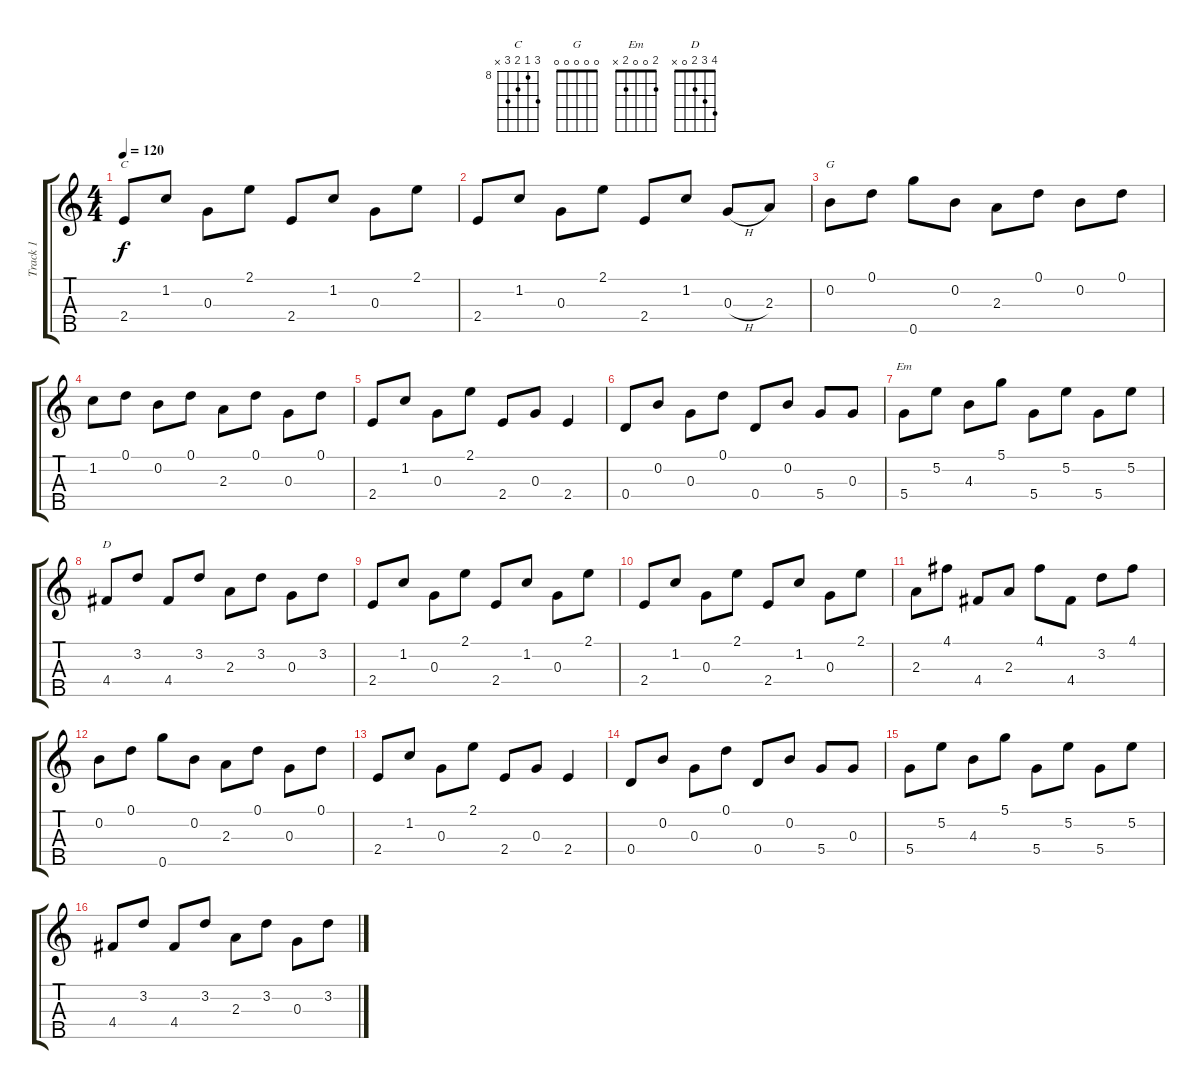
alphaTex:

\track ("Track 1" "Track 1") {instrument acousticguitarsteel}
\staff {score tabs}
\tuning (D4 B3 G3 D3 G4) {hide}
\chord ("C" 10 8 9 10 x) {firstfret 8}
\chord ("G" 0 0 0 0 0)
\chord ("Em" 2 0 0 2 x)
\chord ("D" 4 3 2 0 x)
\ts (4 4)
\tempo 120
\clef g2
\ks c
2.4.8{ch "C" dy f} 1.2.8 0.3.8 2.1.8 2.4.8 1.2.8 0.3.8 2.1.8 |
2.4.8 1.2.8 0.3.8 2.1.8 2.4.8 1.2.8 0.3{h}.8 2.3.8 |
0.2.8{ch "G"} 0.1.8 0.5.8 0.2.8 2.3.8 0.1.8 0.2.8 0.1.8 |
1.2.8 0.1.8 0.2.8 0.1.8 2.3.8 0.1.8 0.3.8 0.1.8 |
2.4.8 1.2.8 0.3.8 2.1.8 2.4.8 0.3.8 2.4.4 |
0.4.8 0.2.8 0.3.8 0.1.8 0.4.8 0.2.8 5.4.8 0.3.8 |
5.4.8{ch "Em"} 5.2.8 4.3.8 5.1.8 5.4.8 5.2.8 5.4.8 5.2.8 |
4.4.8{ch "D"} 3.2.8 4.4.8 3.2.8 2.3.8 3.2.8 0.3.8 3.2.8 |
2.4.8 1.2.8 0.3.8 2.1.8 2.4.8 1.2.8 0.3.8 2.1.8 |
2.4.8 1.2.8 0.3.8 2.1.8 2.4.8 1.2.8 0.3.8 2.1.8 |
2.3.8 4.1.8 4.4.8 2.3.8 4.1.8 4.4.8 3.2.8 4.1.8 |
0.2.8 0.1.8 0.5.8 0.2.8 2.3.8 0.1.8 0.3.8 0.1.8 |
2.4.8 1.2.8 0.3.8 2.1.8 2.4.8 0.3.8 2.4.4 |
0.4.8 0.2.8 0.3.8 0.1.8 0.4.8 0.2.8 5.4.8 0.3.8 |
5.4.8 5.2.8 4.3.8 5.1.8 5.4.8 5.2.8 5.4.8 5.2.8 |
4.4.8 3.2.8 4.4.8 3.2.8 2.3.8 3.2.8 0.3.8 3.2.8
